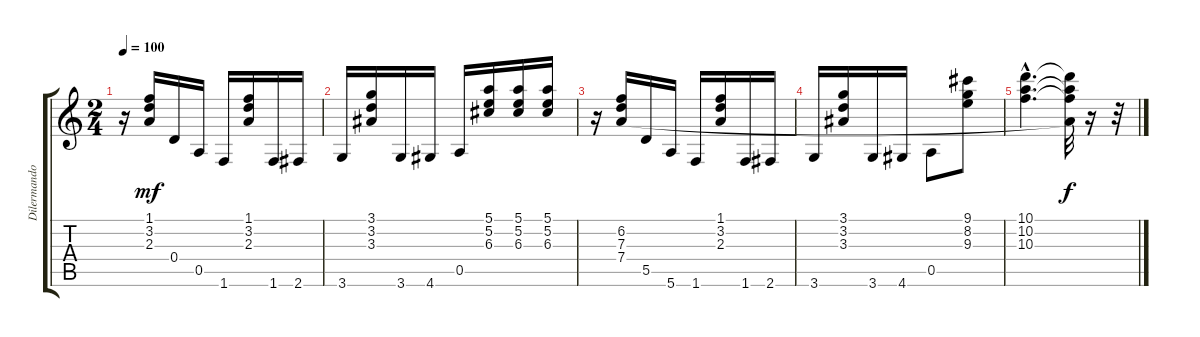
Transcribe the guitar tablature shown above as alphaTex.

\track ("Dilermando Reis" "Dilermando") {instrument acousticguitarnylon}
\staff {score tabs}
\tuning (E4 B3 G3 D3 A2 E2) {hide}
\ts (2 4)
\tempo 100
\clef g2
\ks c
r.16{dy mf} (1.1 3.2 2.3).16 0.4.16 0.5.16 1.6.16 (1.1 3.2 2.3).16 1.6.16 2.6.16 |
3.6.16 (3.1 3.2 3.3).16 3.6.16 4.6.16 0.5.16 (5.1 5.2 6.3).16 (5.1 5.2 6.3).16 (5.1 5.2 6.3).16 |
r.16 (6.2 7.3 7.4).16 5.5.16 5.6.16 1.6.16 (1.1 3.2 2.3).16 1.6.16 2.6.16 |
3.6.16 (3.1 3.2 3.3).16 3.6.16 4.6.16 0.5.8 (9.1 8.2 9.3).8 |
(10.1{hac} 10.2{hac} 10.3{hac}).4{d} (10.1{t} 10.2{t} 10.3{t} 7.4{t}).32{dy f} r.16 r.32
